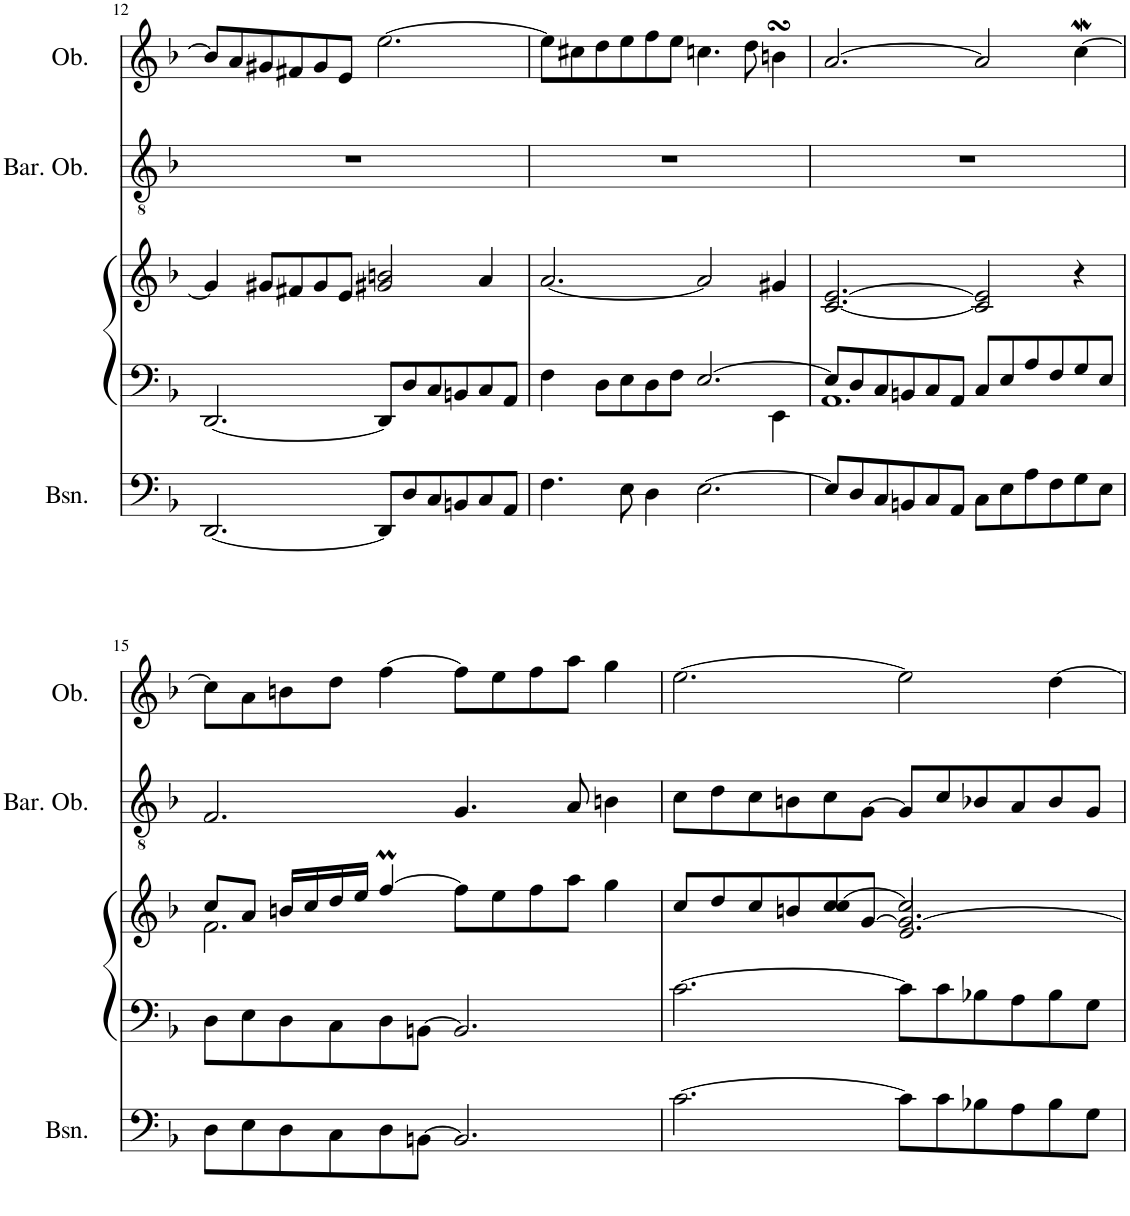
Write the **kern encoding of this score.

**kern	**kern	**kern	**kern	**kern	**kern
*part5	*part4	*part4	*part3	*part2	*part1
*staff6	*staff5	*staff4	*staff3	*staff2	*staff1
*I"Bassoon	*I"Piano	*	*I"Violoncello	*I"Baritone Oboe	*I"Oboe
*I'Bsn.	*I'Pno	*	*I'Vc.	*I'Bar. Ob.	*I'Ob.
!!LO:PB:g=z
*clefF4	*clefF4	*clefG2	*clefF4	*clefGv2	*clefG2
*k[b-]	*k[b-]	*k[b-]	*k[b-]	*k[b-]	*k[b-]
*M6/4	*M6/4	*M6/4	*M6/4	*M6/4	*M6/4
=12	=12	=12	=12	=12	=12
[2.DD/	[2.DD/	4g#/]	[2.DD	1.r	8b/L]
.	.	.	.	.	8a/
.	.	8g#X/L	.	.	8g#X/
.	.	8f#X/	.	.	8f#X/
.	.	8g#/	.	.	8g#/
.	.	8e/J	.	.	8e/J
8DD/L]	8DD/L]	2g#X/ 2bn/	8DD/L]	.	[2.ee\
8D/	8D/	.	8D/	.	.
8C/	8C/	.	8C/	.	.
8BBn/	8BBn/	.	8BBn/	.	.
8C/	8C/	4a/	8C/	.	.
8AA/J	8AA/J	.	8AA/J	.	.
=13	=13	=13	=13	=13	=13
*	*^	*	*	*	*
4.F\	4F\	4ryy	[2.a/	4.F	1.r	8ee\L]
.	.	.	.	.	.	8cc#X\
*	*v	*v	*	*	*	*
.	8D\L	.	.	.	8dd\
8E\	8E\	.	8E	.	8ee\
4D\	8D\	.	4D	.	8ff\
.	8F\J	.	.	.	8ee\J
[2.E\	[2.E/	2a/]	[2.E	.	4.ccn\
.	.	.	.	.	8dd\
*	*^	*	*	*	*
.	.	4EE\	4g#X/	.	.	4bnsSsS\
=14	=14	=14	=14	=14	=14	=14
8E/L]	8E/L]	1.AA	[2.c/ [2.e/	8E/L]	1.r	[>2.a/
8D/	8D/	.	.	8D/	.	.
8C/	8C/	.	.	8C/	.	.
8BBn/	8BBn/	.	.	8BBn/	.	.
8C/	8C/	.	.	8C/	.	.
8AA/J	8AA/J	.	.	8AA/J	.	.
8C\L	8C/L	.	2c/] 2e/]	8C\L	.	2a/]
8E\	8E/	.	.	8E\	.	.
8A\	8A/	.	.	8A\	.	.
8F\	8F/	.	.	8F\	.	.
8G\	8G/	.	4r	8G\	.	[4ccW\
8E\J	8E/J	.	.	8E\J	.	.
*	*v	*v	*	*	*	*
!!LO:LB:g=z
=15	=15	=15	=15	=15	=15
*	*	*	*k[b-]	*k[b-]	*
*	*	*^	*	*	*
8D\L	8D\L	8cc/L	2.f\	8D/L	2.F/	8cc\L]
8E\	8E\	8a/J	.	8E/	.	8a\
8D\	8D\	16bn/LL	.	8D/	.	8bn\
.	.	16cc/	.	.	.	.
8C\	8C\	16dd/	.	8C/	.	8dd\J
.	.	16ee/JJ	.	.	.	.
8D\	8D\	[4ffM/	.	8D/	.	[4ff\
[8BBn\J	[8BBn\J	.	.	[8BBn/J	.	.
2.BB/]	2.BB/]	8ff\L]	2.ryy	2.BB]	4.G/	8ff\L]
.	.	8ee\	.	.	.	8ee\
.	.	8ff\	.	.	.	8ff\
.	.	8aa\J	.	.	8A/	8aa\J
.	.	4gg\	.	.	4Bn\	4gg\
=16	=16	=16	=16	=16	=16	=16
[2.c\	[2.c\	8cc/L	2ryy	[2.c	8c\L	[2.ee\
.	.	8dd/	.	.	8d\	.
.	.	8cc/	.	.	8c\	.
.	.	8bn/	.	.	8Bn\	.
.	.	8cc/	[4cc/	.	8c\	.
.	.	[>8g/J	.	.	[8G\J	.
8c\L]	8c\L]	2.e/ 2.g/_	2cc/]	8c\L]	8G/L]	2ee\]
8c\	8c\	.	.	8c\	8c/	.
8B-X\	8B-X\	.	.	8B-X\	8B-X/	.
8A\	8A\	.	.	8A\	8A/	.
8B-\	8B-\	.	4ryy	8B-\	8B-/	[4dd\
8G\J	8G\J	.	.	8G\J	8G/J	.
*	*	*v	*v	*	*	*
=	=	=	=	=	=
*-	*-	*-	*-	*-	*-
